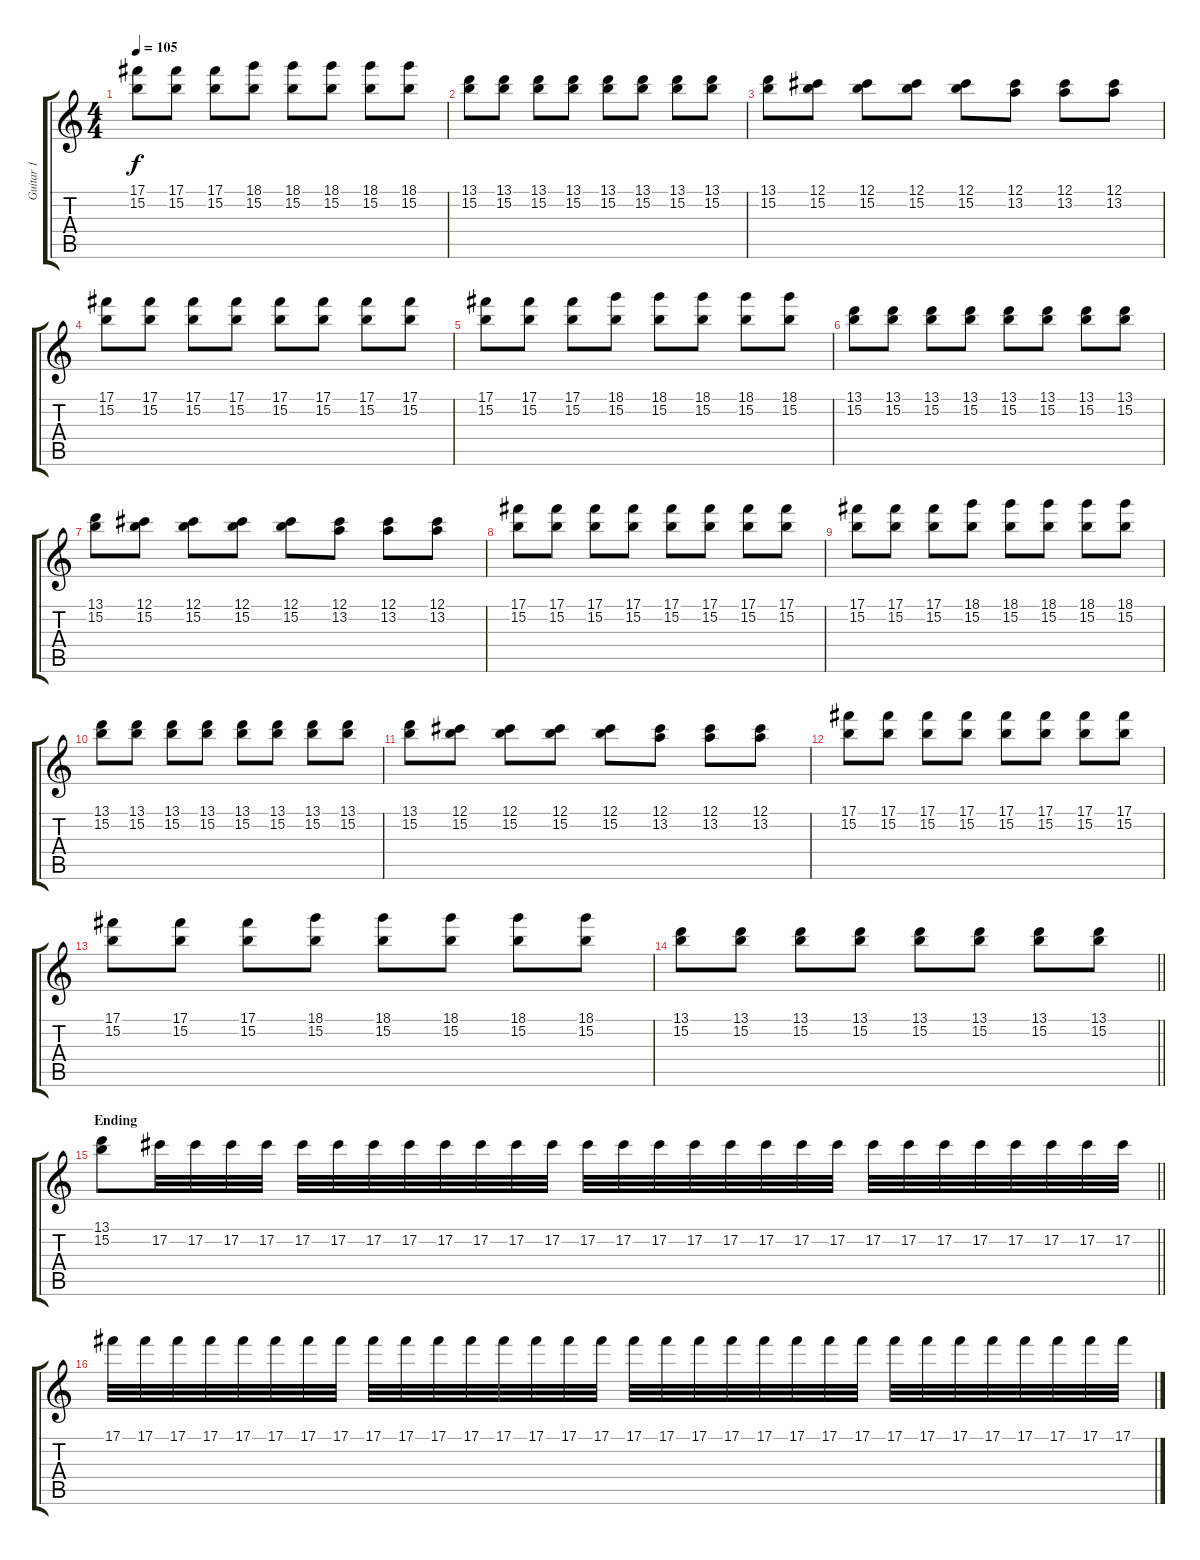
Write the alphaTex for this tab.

\track ("Guitar 1" "Guitar 1") {instrument distortionguitar}
\staff {score tabs}
\tuning (Db4 Ab3 E3 B2 Gb2 B1) {hide}
\ts (4 4)
\tempo 105
\clef g2
\ks c
(17.1 15.2).8{dy f} (17.1 15.2).8 (17.1 15.2).8 (18.1 15.2).8 (18.1 15.2).8 (18.1 15.2).8 (18.1 15.2).8 (18.1 15.2).8 |
(13.1 15.2).8 (13.1 15.2).8 (13.1 15.2).8 (13.1 15.2).8 (13.1 15.2).8 (13.1 15.2).8 (13.1 15.2).8 (13.1 15.2).8 |
(13.1 15.2).8 (12.1 15.2).8 (12.1 15.2).8 (12.1 15.2).8 (12.1 15.2).8 (12.1 13.2).8 (12.1 13.2).8 (12.1 13.2).8 |
(17.1 15.2).8 (17.1 15.2).8 (17.1 15.2).8 (17.1 15.2).8 (17.1 15.2).8 (17.1 15.2).8 (17.1 15.2).8 (17.1 15.2).8 |
(17.1 15.2).8 (17.1 15.2).8 (17.1 15.2).8 (18.1 15.2).8 (18.1 15.2).8 (18.1 15.2).8 (18.1 15.2).8 (18.1 15.2).8 |
(13.1 15.2).8 (13.1 15.2).8 (13.1 15.2).8 (13.1 15.2).8 (13.1 15.2).8 (13.1 15.2).8 (13.1 15.2).8 (13.1 15.2).8 |
(13.1 15.2).8 (12.1 15.2).8 (12.1 15.2).8 (12.1 15.2).8 (12.1 15.2).8 (12.1 13.2).8 (12.1 13.2).8 (12.1 13.2).8 |
(17.1 15.2).8 (17.1 15.2).8 (17.1 15.2).8 (17.1 15.2).8 (17.1 15.2).8 (17.1 15.2).8 (17.1 15.2).8 (17.1 15.2).8 |
(17.1 15.2).8 (17.1 15.2).8 (17.1 15.2).8 (18.1 15.2).8 (18.1 15.2).8 (18.1 15.2).8 (18.1 15.2).8 (18.1 15.2).8 |
(13.1 15.2).8 (13.1 15.2).8 (13.1 15.2).8 (13.1 15.2).8 (13.1 15.2).8 (13.1 15.2).8 (13.1 15.2).8 (13.1 15.2).8 |
(13.1 15.2).8 (12.1 15.2).8 (12.1 15.2).8 (12.1 15.2).8 (12.1 15.2).8 (12.1 13.2).8 (12.1 13.2).8 (12.1 13.2).8 |
(17.1 15.2).8 (17.1 15.2).8 (17.1 15.2).8 (17.1 15.2).8 (17.1 15.2).8 (17.1 15.2).8 (17.1 15.2).8 (17.1 15.2).8 |
(17.1 15.2).8 (17.1 15.2).8 (17.1 15.2).8 (18.1 15.2).8 (18.1 15.2).8 (18.1 15.2).8 (18.1 15.2).8 (18.1 15.2).8 |
\barLineRight lightlight
(13.1 15.2).8 (13.1 15.2).8 (13.1 15.2).8 (13.1 15.2).8 (13.1 15.2).8 (13.1 15.2).8 (13.1 15.2).8 (13.1 15.2).8 |
\section ("" "Ending")
\barLineRight lightlight
(13.1 15.2).8{volume 8 instrument electricguitarjazz} 17.2.32 17.2.32 17.2.32 17.2.32 17.2.32 17.2.32 17.2.32 17.2.32 17.2.32 17.2.32 17.2.32 17.2.32 17.2.32 17.2.32 17.2.32 17.2.32 17.2.32 17.2.32 17.2.32 17.2.32 17.2.32 17.2.32 17.2.32 17.2.32 17.2.32 17.2.32 17.2.32 17.2.32 |
\section ("" "")
17.1.32 17.1.32 17.1.32 17.1.32 17.1.32 17.1.32 17.1.32 17.1.32 17.1.32 17.1.32 17.1.32 17.1.32 17.1.32 17.1.32 17.1.32 17.1.32 17.1.32 17.1.32 17.1.32 17.1.32 17.1.32 17.1.32 17.1.32 17.1.32 17.1.32 17.1.32 17.1.32 17.1.32 17.1.32 17.1.32 17.1.32 17.1.32
